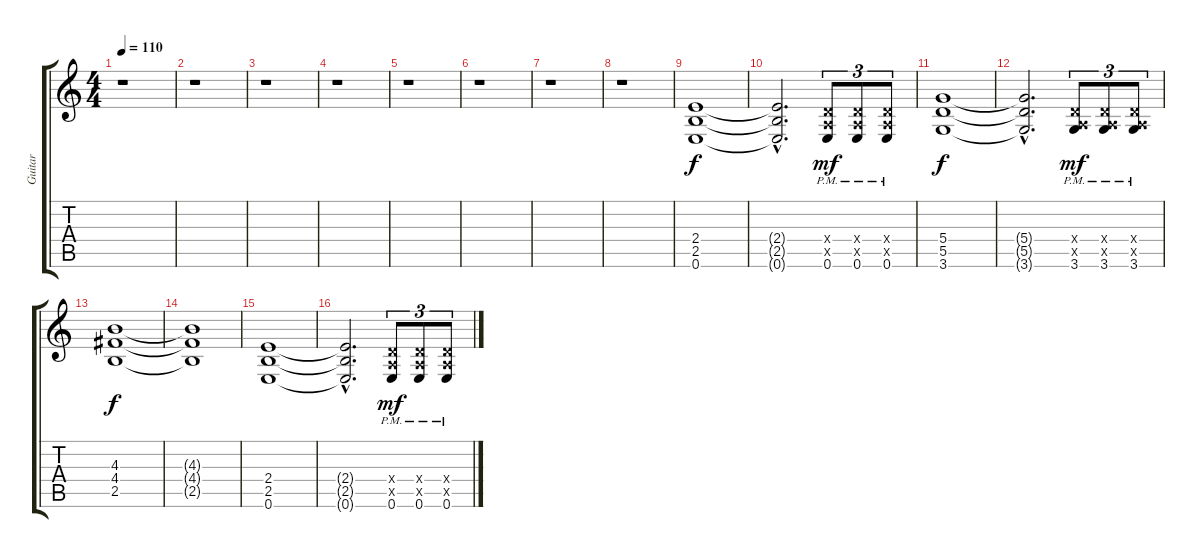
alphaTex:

\track ("Guitar" "Guitar") {instrument overdrivenguitar}
\staff {score tabs}
\tuning (E4 B3 G3 D3 A2 E2) {hide}
\ts (4 4)
\tempo 110
\clef g2
\ks c
r.1{dy mf} |
r.1 |
r.1 |
r.1 |
r.1 |
r.1 |
r.1 |
r.1 |
(2.4 2.5 0.6).1{dy f} |
(2.4{hac t} 2.5{hac t} 0.6{hac t}).2{d} (0.4{x} 0.5{x} 0.6{pm}).8{tu (3 2) dy mf} (0.4{x} 0.5{x} 0.6{pm}).8{tu (3 2)} (0.4{x} 0.5{x} 0.6{pm}).8{tu (3 2)} |
(5.4 5.5 3.6).1{dy f} |
(5.4{hac t} 5.5{hac t} 3.6{hac t}).2{d} (0.4{x} 0.5{x} 3.6{pm}).8{tu (3 2) dy mf} (0.4{x} 0.5{x} 3.6{pm}).8{tu (3 2)} (0.4{x} 0.5{x} 3.6{pm}).8{tu (3 2)} |
(4.3 4.4 2.5).1{dy f} |
(4.3{t} 4.4{t} 2.5{t}).1 |
(2.4 2.5 0.6).1 |
(2.4{hac t} 2.5{hac t} 0.6{hac t}).2{d} (0.4{x} 0.5{x} 0.6{pm}).8{tu (3 2) dy mf} (0.4{x} 0.5{x} 0.6{pm}).8{tu (3 2)} (0.4{x} 0.5{x} 0.6{pm}).8{tu (3 2)}
